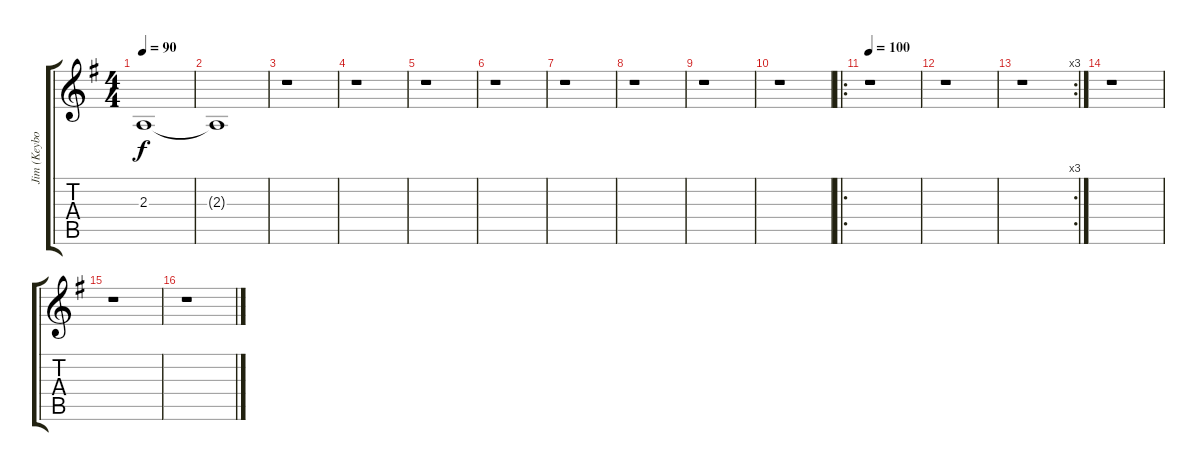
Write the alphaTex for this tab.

\track ("Jim (Keyboards)" "Jim (Keybo") {instrument flute}
\staff {score tabs}
\tuning (E4 B3 G3 D3 A2 E2) {hide}
\ts (4 4)
\tempo 90
\clef g2
\ks g
2.3.1{dy f} |
2.3{t}.1 |
r.1 |
r.1 |
r.1 |
r.1 |
r.1 |
r.1 |
r.1 |
r.1 |
\ro
\tempo 100
r.1 |
r.1 |
\rc 3
r.1 |
r.1 |
r.1 |
r.1
